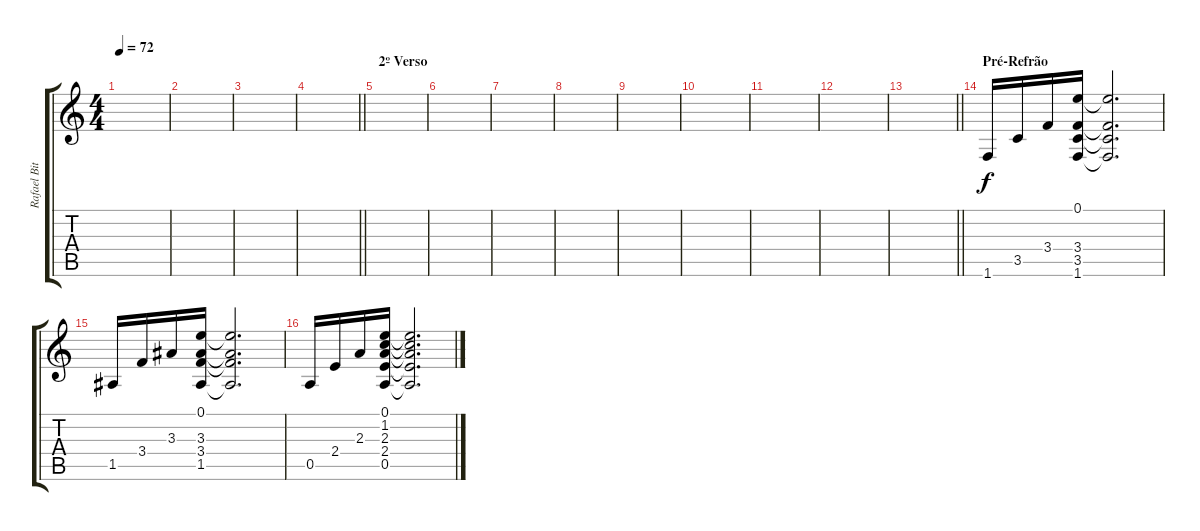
\track ("Rafael Bittencourt" "Rafael Bit") {instrument overdrivenguitar}
\staff {score tabs}
\tuning (E4 B3 G3 D3 A2 E2) {hide}
\ts (4 4)
\tempo 72
\clef g2
\ks c
|
|
|
\barLineRight lightlight
|
\section ("" "2º Verso")
|
|
|
|
|
|
|
|
\barLineRight lightlight
|
\section ("" "Pré-Refrão")
1.6.16{instrument electricguitarjazz} 3.5.16 3.4.16 (0.1 3.4 3.5 1.6).16 (0.1{t} 3.4{t} 3.5{t} 1.6{t}).2{d} |
1.5.16 3.4.16 3.3.16 (0.1 3.3 3.4 1.5).16 (0.1{t} 3.3{t} 3.4{t} 1.5{t}).2{d} |
0.5.16 2.4.16 2.3.16 (0.1 1.2 2.3 2.4 0.5).16 (0.1{t} 1.2{t} 2.3{t} 2.4{t} 0.5{t}).2{d}
